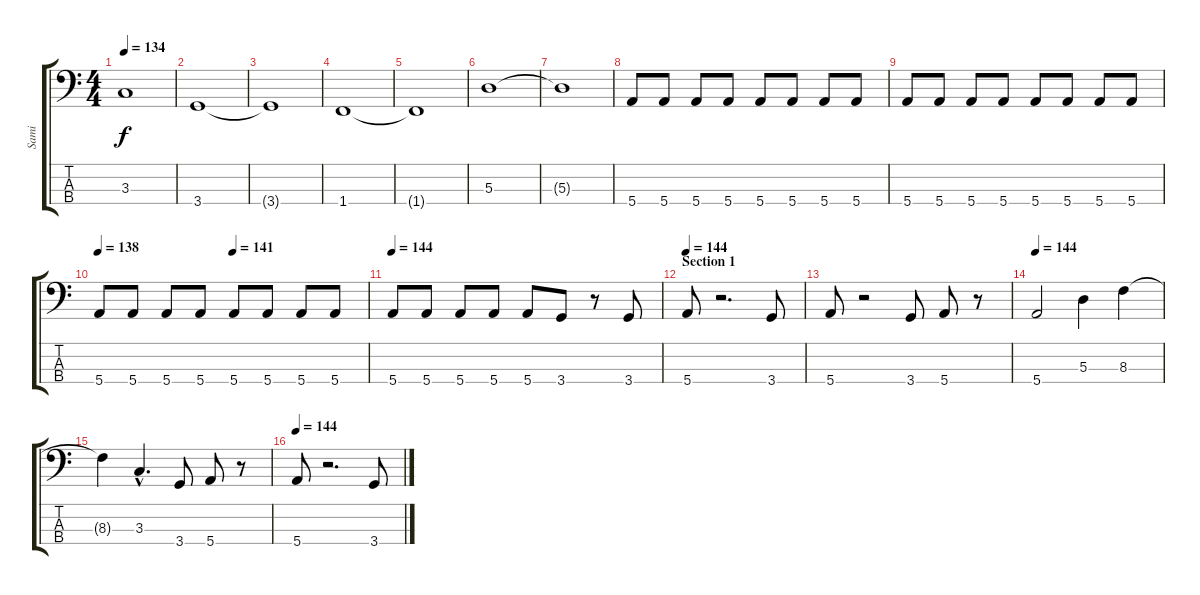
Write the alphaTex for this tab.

\track ("Sami" "Sami") {instrument electricbasspick}
\staff {score tabs}
\tuning (G2 D2 A1 E1) {hide}
\ts (4 4)
\tempo 134
\clef f4
\ks c
3.3{t}.1{dy f} |
3.4.1 |
3.4{t}.1 |
1.4.1 |
1.4{t}.1 |
5.3.1 |
5.3{t}.1 |
5.4.8 5.4.8 5.4.8 5.4.8 5.4.8 5.4.8 5.4.8 5.4.8 |
5.4.8 5.4.8 5.4.8 5.4.8 5.4.8 5.4.8 5.4.8 5.4.8 |
\tempo 138
\tempo (141 0.5)
5.4.8 5.4.8 5.4.8 5.4.8 5.4.8 5.4.8 5.4.8 5.4.8 |
\tempo 144
5.4.8 5.4.8 5.4.8 5.4.8 5.4.8 3.4.8 r.8 3.4.8 |
\section ("" "Section 1")
\tempo 144
5.4.8 r.2{d} 3.4.8 |
5.4.8 r.2 3.4.8 5.4.8 r.8 |
\tempo 144
5.4.2 5.3.4 8.3.4 |
8.3{t}.4 3.3{hac}.4{d} 3.4.8 5.4.8 r.8 |
\tempo 144
5.4.8 r.2{d} 3.4.8
